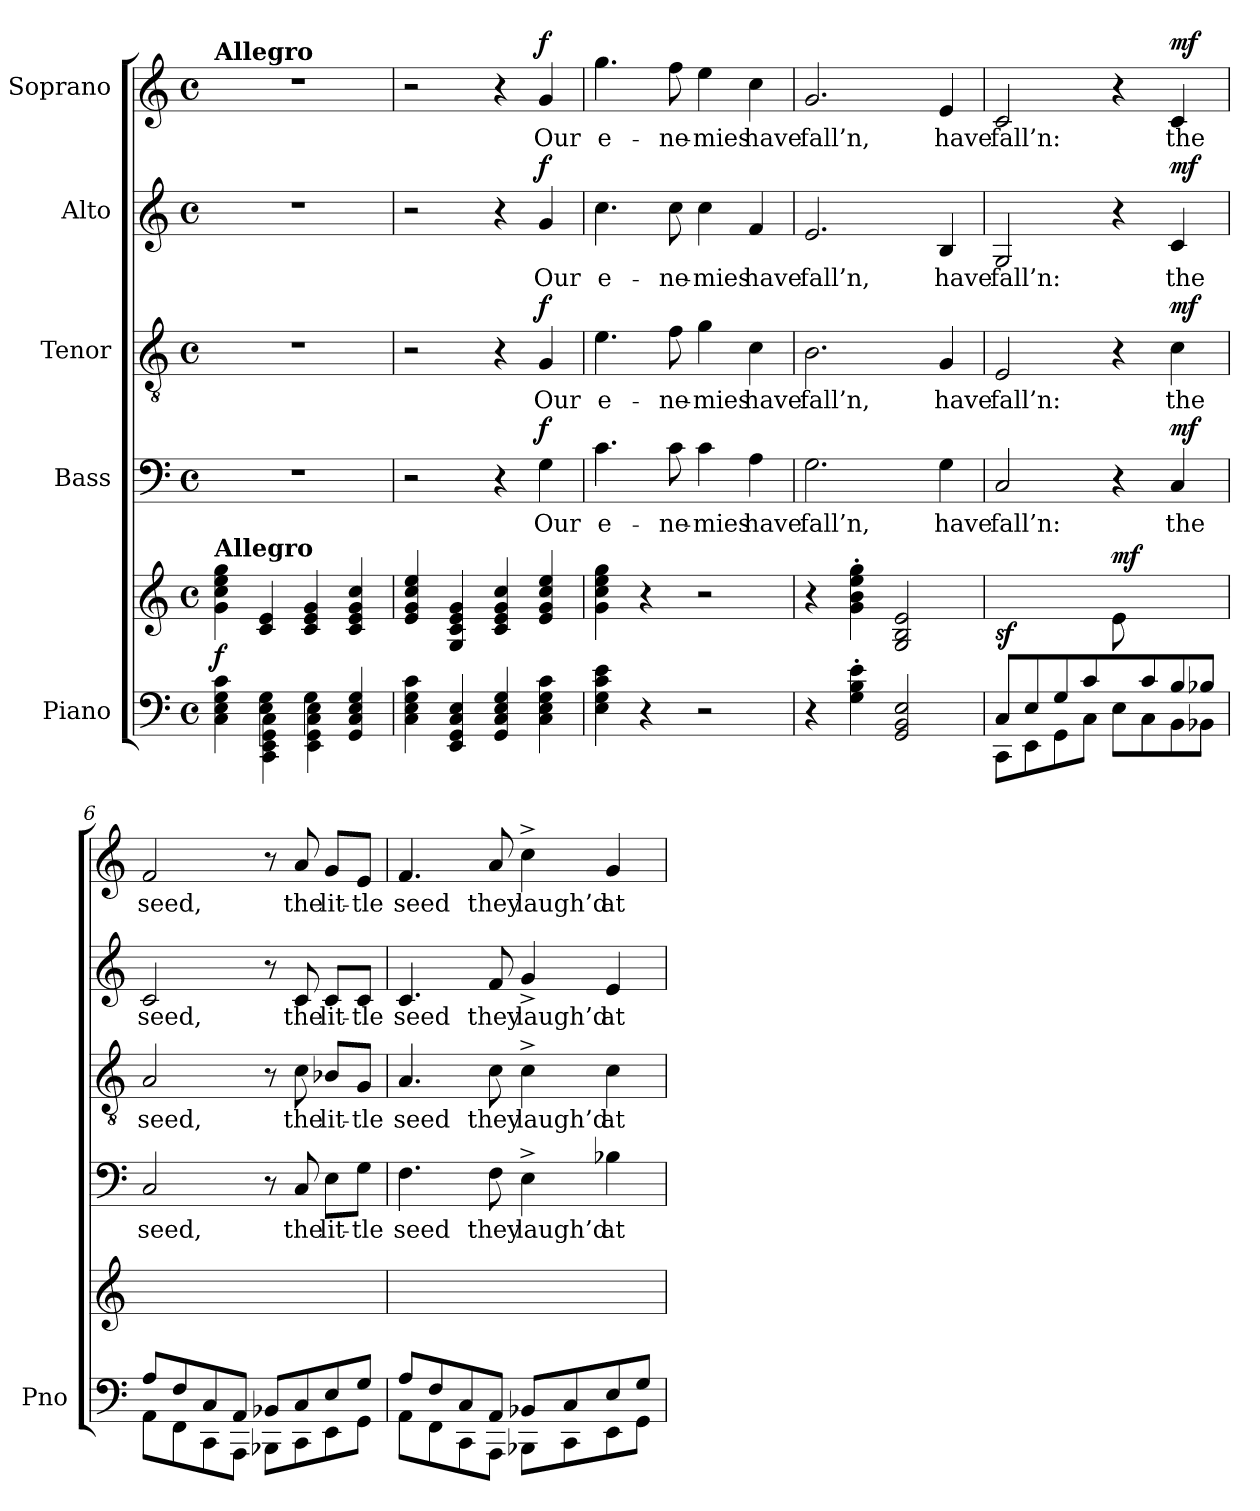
**kern	**kern	**dynam	**kern	**text	**dynam	**kern	**text	**dynam	**kern	**text	**dynam	**kern	**text	**dynam
*part5	*part5	*part5	*part4	*part4	*part4	*part3	*part3	*part3	*part2	*part2	*part2	*part1	*part1	*part1
*staff6	*staff5	*staff5/6	*staff4	*staff4	*staff4	*staff3	*staff3	*staff3	*staff2	*staff2	*staff2	*staff1	*staff1	*staff1
*I"Piano	*	*	*I"Bass	*	*	*I"Tenor	*	*	*I"Alto	*	*	*I"Soprano	*	*
*I'Pno	*	*	*	*	*	*	*	*	*	*	*	*	*	*
*clefF4	*clefG2	*	*clefF4	*	*	*clefGv2	*	*	*clefG2	*	*	*clefG2	*	*
*k[]	*k[]	*	*k[]	*	*	*k[]	*	*	*k[]	*	*	*k[]	*	*
*M4/4	*M4/4	*	*M4/4	*	*	*M4/4	*	*	*M4/4	*	*	*M4/4	*	*
*met(c)	*met(c)	*	*met(c)	*	*	*met(c)	*	*	*met(c)	*	*	*met(c)	*	*
*MM132	*MM132	*	*MM132	*	*	*MM132	*	*	*MM132	*	*	*MM132	*	*
=1	=1	=1	=1	=1	=1	=1	=1	=1	=1	=1	=1	=1	=1	=1
*^	*	*	*	*	*	*	*	*	*	*	*	*	*	*
!	!	!	!	!	!	!	!	!	!	!	!	!	!LO:TX:a:B:t=Allegro	!	!
!	!	!LO:TX:a:B:t=Allegro	!	!	!	!	!	!	!	!	!	!	!	!	!
!	!	!	!LO:DY:b	!	!	!	!	!	!	!	!	!	!	!	!
4ryy	4C\ 4E\ 4G\ 4c\	4g\ 4cc\ 4ee\ 4gg\	f	1r	.	.	1r	.	.	1r	.	.	1r	.	.
4E\ 4G\	4CC\ 4EE\ 4GG\ 4C\	4c/ 4e/	.	.	.	.	.	.	.	.	.	.	.	.	.
4G\	4EE\ 4GG\ 4C\ 4E\	4c/ 4e/ 4g/	.	.	.	.	.	.	.	.	.	.	.	.	.
4ryy	4GG/ 4C/ 4E/ 4G/	4c/ 4e/ 4g/ 4cc/	.	.	.	.	.	.	.	.	.	.	.	.	.
*v	*v	*	*	*	*	*	*	*	*	*	*	*	*	*	*
=2	=2	=2	=2	=2	=2	=2	=2	=2	=2	=2	=2	=2	=2	=2
4C\ 4E\ 4G\ 4c\	4e/ 4g/ 4cc/ 4ee/	.	2r	.	.	2r	.	.	2r	.	.	2r	.	.
4EE/ 4GG/ 4C/ 4E/	4G/ 4c/ 4e/ 4g/	.	.	.	.	.	.	.	.	.	.	.	.	.
4GG/ 4C/ 4E/ 4G/	4c/ 4e/ 4g/ 4cc/	.	4r	.	.	4r	.	.	4r	.	.	4r	.	.
!	!	!	!	!	!LO:DY:a	!	!	!LO:DY:a	!	!	!LO:DY:a	!	!	!LO:DY:a
4C\ 4E\ 4G\ 4c\	4e/ 4g/ 4cc/ 4ee/	.	4G\	Our	f	4G/	Our	f	4g/	Our	f	4g/	Our	f
=3	=3	=3	=3	=3	=3	=3	=3	=3	=3	=3	=3	=3	=3	=3
4E\ 4G\ 4c\ 4e\	4g\ 4cc\ 4ee\ 4gg\	.	4.c\	e-	.	4.e\	e-	.	4.cc\	e-	.	4.gg\	e-	.
4r	4r	.	.	.	.	.	.	.	.	.	.	.	.	.
.	.	.	8c\	-ne-	.	8f\	-ne-	.	8cc\	-ne-	.	8ff\	-ne-	.
2r	2r	.	4c\	-mies	.	4g\	-mies	.	4cc\	-mies	.	4ee\	-mies	.
.	.	.	4A\	have	.	4c\	have	.	4f/	have	.	4cc\	have	.
=4	=4	=4	=4	=4	=4	=4	=4	=4	=4	=4	=4	=4	=4	=4
4r	4r	.	2.G\	fall’n,	.	2.B\	fall’n,	.	2.e/	fall’n,	.	2.g/	fall’n,	.
4G\' 4B\' 4e\'	4g\' 4b\' 4ee\' 4gg\'	.	.	.	.	.	.	.	.	.	.	.	.	.
2GG/ 2BB/ 2E/	2G/ 2B/ 2e/	.	.	.	.	.	.	.	.	.	.	.	.	.
.	.	.	4G\	have	.	4G/	have	.	4B/	have	.	4e/	have	.
=5	=5	=5	=5	=5	=5	=5	=5	=5	=5	=5	=5	=5	=5	=5
*^	*	*	*	*	*	*	*	*	*	*	*	*	*	*
!	!	!	!LO:DY:b	!	!	!	!	!	!	!	!	!	!	!	!
8C/L	8CC\L	2ryy	sf	2C/	fall’n:	.	2E/	fall’n:	.	2G/	fall’n:	.	2c/	fall’n:	.
8E/	8EE\	.	.	.	.	.	.	.	.	.	.	.	.	.	.
8G/	8GG\	.	.	.	.	.	.	.	.	.	.	.	.	.	.
8c/J	8C\J	.	.	.	.	.	.	.	.	.	.	.	.	.	.
!	!	!	!LO:DY:a	!	!	!	!	!	!	!	!	!	!	!	!
8ryy	8E\L	8e\L	mf	4r	.	.	4r	.	.	4r	.	.	4r	.	.
8c/	8C\	4.ryy	.	.	.	.	.	.	.	.	.	.	.	.	.
!	!	!	!	!	!	!LO:DY:a	!	!	!LO:DY:a	!	!	!LO:DY:a	!	!	!LO:DY:a
8B/	8BB\	.	.	4C/	the	mf	4c\	the	mf	4c/	the	mf	4c/	the	mf
8B-X/J	8BB-X\J	.	.	.	.	.	.	.	.	.	.	.	.	.	.
=6	=6	=6	=6	=6	=6	=6	=6	=6	=6	=6	=6	=6	=6	=6	=6
8A/L	8AA\L	1ryy	.	2C/	seed,	.	2A/	seed,	.	2c/	seed,	.	2f/	seed,	.
8F/	8FF\	.	.	.	.	.	.	.	.	.	.	.	.	.	.
8C/	8CC\	.	.	.	.	.	.	.	.	.	.	.	.	.	.
8AA/J	8AAA\J	.	.	.	.	.	.	.	.	.	.	.	.	.	.
8BB-X/L	8BBB-X\L	.	.	8r	.	.	8r	.	.	8r	.	.	8r	.	.
8C/	8CC\	.	.	8C/	the	.	8c\	the	.	8c/	the	.	8a/	the	.
8E/	8EE\	.	.	8E\L	lit-	.	8B-X/L	lit-	.	8c/L	lit-	.	8g/L	lit-	.
8G/J	8GG\J	.	.	8G\J	-tle	.	8G/J	-tle	.	8c/J	-tle	.	8e/J	-tle	.
=7	=7	=7	=7	=7	=7	=7	=7	=7	=7	=7	=7	=7	=7	=7	=7
8A/L	8AA\L	1ryy	.	4.F\	seed	.	4.A/	seed	.	4.c/	seed	.	4.f/	seed	.
8F/	8FF\	.	.	.	.	.	.	.	.	.	.	.	.	.	.
8C/	8CC\	.	.	.	.	.	.	.	.	.	.	.	.	.	.
8AA/J	8AAA\J	.	.	8F\	they	.	8c\	they	.	8f/	they	.	8a/	they	.
8BB-X/L	8BBB-X\L	.	.	4E^\	laugh’d	.	4c^\	laugh’d	.	4g^/	laugh’d	.	4cc^\	laugh’d	.
8C/	8CC\	.	.	.	.	.	.	.	.	.	.	.	.	.	.
8E/	8EE\	.	.	4B-X\	at	.	4c\	at	.	4e/	at	.	4g/	at	.
8G/J	8GG\J	.	.	.	.	.	.	.	.	.	.	.	.	.	.
*v	*v	*	*	*	*	*	*	*	*	*	*	*	*	*	*
=	=	=	=	=	=	=	=	=	=	=	=	=	=	=
*-	*-	*-	*-	*-	*-	*-	*-	*-	*-	*-	*-	*-	*-	*-
